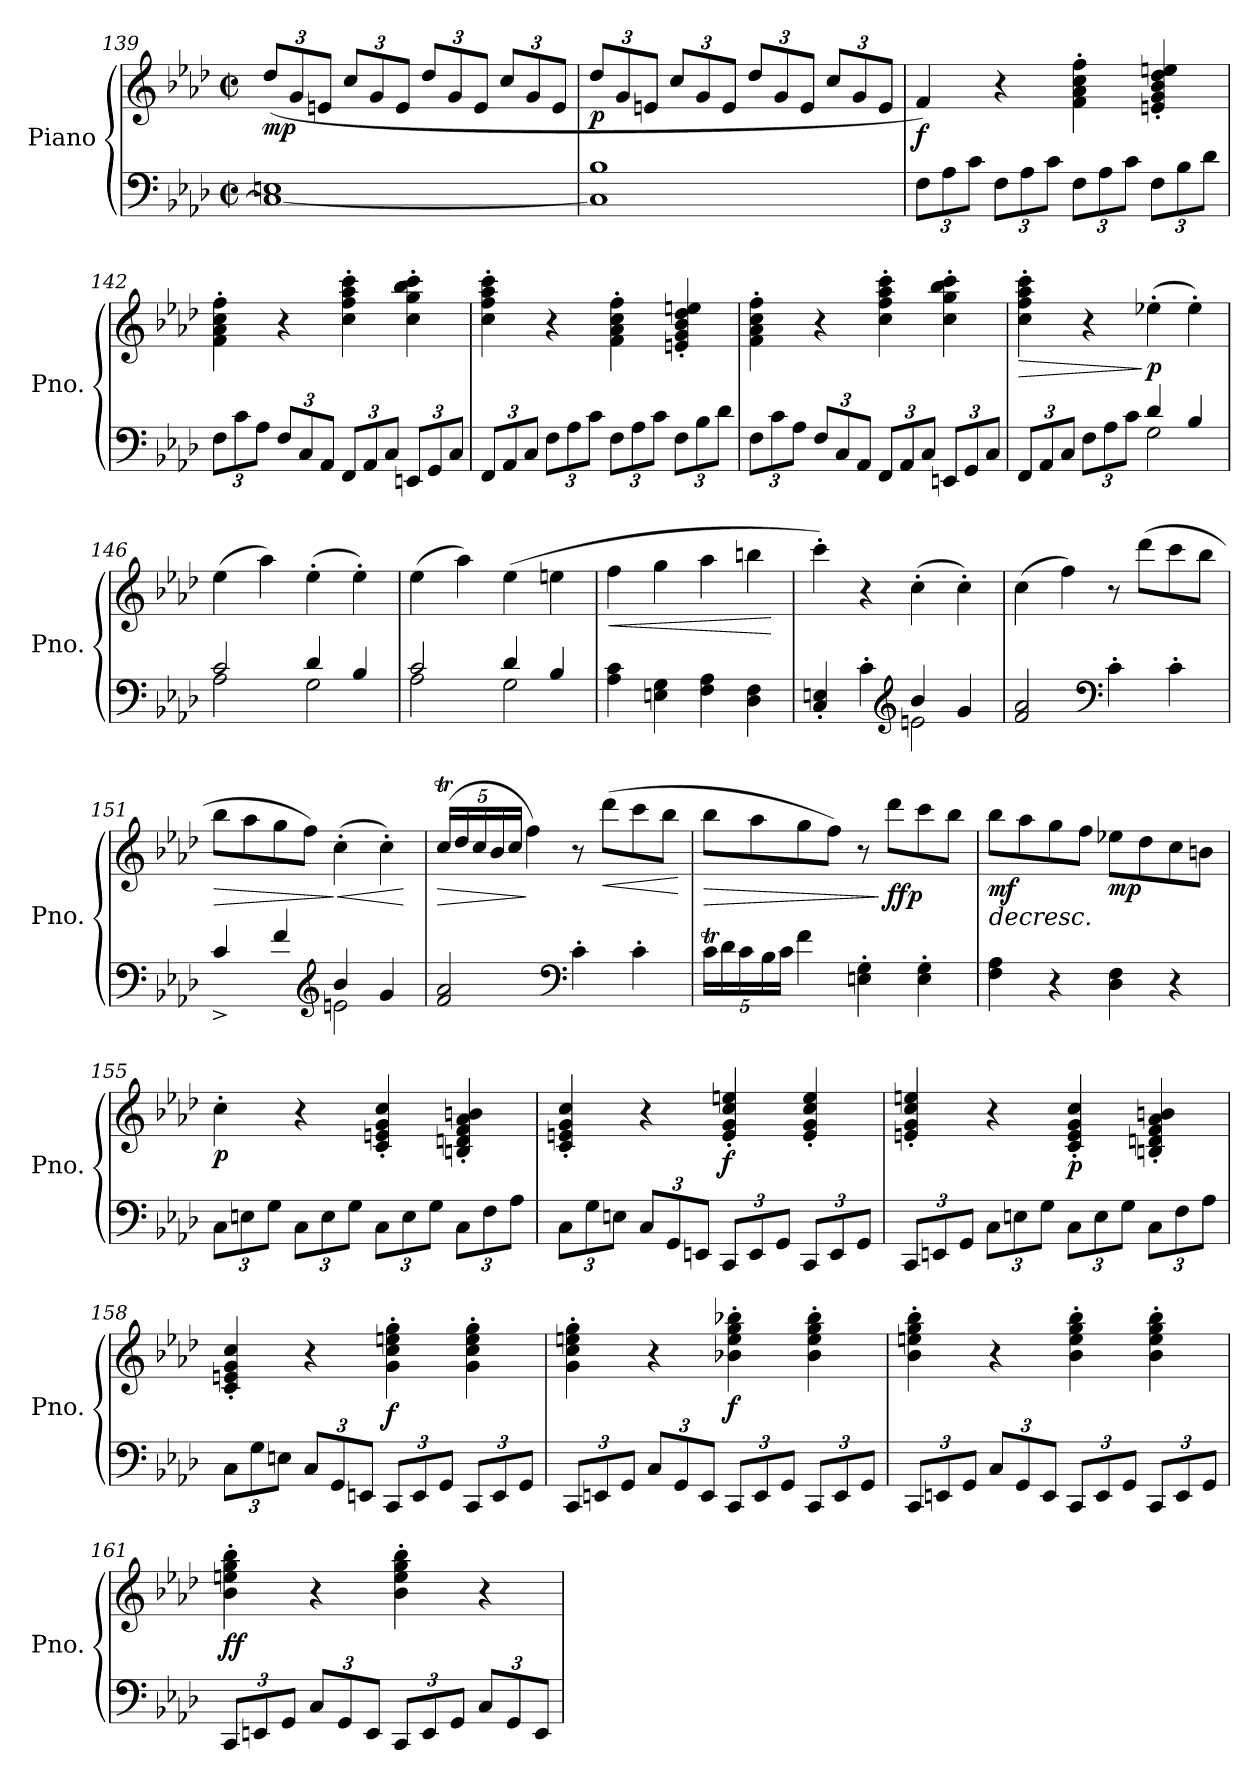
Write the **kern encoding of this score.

**kern	**kern	**dynam
*part1	*part1	*part1
*staff2	*staff1	*staff1/2
*I"Piano	*	*
*I'Pno.	*	*
*clefF4	*clefG2	*
*k[b-e-a-d-]	*k[b-e-a-d-]	*
*M2/2	*M2/2	*
*met(c|)	*met(c|)	*
=139	=139	=139
*^	*	*
*	*	*Xbrackettup	*
!	!	!	!LO:DY:b
1En	1C_	(>12dd-/L	mp
.	.	12g/	.
.	.	12en/J	.
.	.	12cc/L	.
.	.	12g/	.
.	.	12e/J	.
.	.	12dd-/L	.
.	.	12g/	.
.	.	12e/J	.
.	.	12cc/L	.
.	.	12g/	.
.	.	12e/J	.
=140	=140	=140	=140
!	!	!	!LO:DY:b
1B-	1C]	12dd-/L	p
.	.	12g/	.
.	.	12en/J	.
.	.	12cc/L	.
.	.	12g/	.
.	.	12e/J	.
.	.	12dd-/L	.
.	.	12g/	.
.	.	12e/J	.
.	.	12cc/L	.
.	.	12g/	.
.	.	12e/J	.
*v	*v	*	*
!!LO:PB:g=z
=141	=141	=141
*Xbrackettup	*	*
!	!	!LO:DY:b
12F\L	4f/)	f
12A-\	.	.
12c\J	.	.
12F\L	4r	.
12A-\	.	.
12c\J	.	.
12F\L	4f\' 4a-\' 4cc\' 4ff\'	.
12A-\	.	.
12c\J	.	.
12F\L	4en/' 4g/' 4b-/' 4dd-/' 4een/'	.
12B-\	.	.
12d-\J	.	.
=142	=142	=142
12F\L	4f\' 4a-\' 4cc\' 4ff\'	.
12c\	.	.
12A-\J	.	.
12F/L	4r	.
12C/	.	.
12AA-/J	.	.
12FF/L	4cc\' 4ff\' 4aa-\' 4ccc\'	.
12AA-/	.	.
12C/J	.	.
12EEn/L	4cc\' 4gg\' 4bb-\' 4ccc\'	.
12GG/	.	.
12C/J	.	.
=143	=143	=143
12FF/L	4cc\' 4ff\' 4aa-\' 4ccc\'	.
12AA-/	.	.
12C/J	.	.
12F\L	4r	.
12A-\	.	.
12c\J	.	.
12F\L	4f\' 4a-\' 4cc\' 4ff\'	.
12A-\	.	.
12c\J	.	.
12F\L	4en/' 4g/' 4b-/' 4dd-/' 4een/'	.
12B-\	.	.
12d-\J	.	.
!!LO:LB:g=z
=144	=144	=144
12F\L	4f\' 4a-\' 4cc\' 4ff\'	.
12c\	.	.
12A-\J	.	.
12F/L	4r	.
12C/	.	.
12AA-/J	.	.
12FF/L	4cc\' 4ff\' 4aa-\' 4ccc\'	.
12AA-/	.	.
12C/J	.	.
12EEn/L	4cc\' 4gg\' 4bb-\' 4ccc\'	.
12GG/	.	.
12C/J	.	.
=145	=145	=145
*^	*	*
!	!	!	!LO:HP:b
12FF/L	2ryy	4cc\' 4ff\' 4aa-\' 4ccc\'	>
12AA-/	.	.	.
12C/J	.	.	.
12F\L	.	4r	.
12A-\	.	.	.
12c\J	.	.	.
!	!	!	!LO:DY:n=1:b
4d-/	2G\	(>4ee-X'\	] p
4B-/	.	4ee-'\)	.
=146	=146	=146	=146
2c/	2A-\	(>4ee-\	.
.	.	4aa-\)	.
4d-/	2G\	(>4ee-'\	.
4B-/	.	4ee-'\)	.
=147	=147	=147	=147
2c/	2A-\	(>4ee-\	.
.	.	4aa-\)	.
4d-/	2G\	(>4ee-\	.
4B-/	.	4een\	.
*v	*v	*	*
=148	=148	=148
!	!	!LO:HP:b
4A-\ 4c\	4ff\	<
4En\ 4G\	4gg\	.
4F\ 4A-\	4aa-\	.
4D-\ 4F\	4bbn\	.
.	.	[
=149	=149	=149
*^	*	*
4C/' 4En/'	2ryy	4ccc'\)	.
4c'\	.	4r	.
*clefG2	*	*	*
4b-/	2en\	(>4cc'\	.
4g/	.	4cc'\)	.
*v	*v	*	*
!!LO:LB:g=z
=150	=150	=150
2f/ 2a-/	(>4cc\	.
.	4ff\)	.
*clefF4	*	*
4c'\	8r	.
.	(>8ddd-\L	.
4c'\	8ccc\	.
.	8bb-\J	.
=151	=151	=151
*^	*	*
!	!	!	!LO:HP:b
4c^/	2ryy	8bb-\L	>
.	.	8aa-\	.
4f/	.	8gg\	.
.	.	8ff\J)	.
*clefG2	*	*	*
!	!	!	!LO:HP:n=1:b
4b-/	2en\	(>4cc'\	] <
4g/	.	4cc'\)	.
*v	*v	*	*
.	.	[
=152	=152	=152
!	!	!LO:HP:b
2f/ 2a-/	(>20cct/LL	>
.	20dd-/	.
.	20cc/	.
.	20b-/	.
.	20cc/JJ	.
.	4ff\)	]
*clefF4	*	*
4c'\	8r	.
!	!	!LO:HP:b
.	(>8ddd-\L	<
4c'\	8ccc\	.
.	8bb-\J	.
.	.	[
=153	=153	=153
!	!	!LO:HP:b
20ct\LL	8bb-\L	>
20d-\	.	.
20c\	.	.
.	8aa-\	.
20B-\	.	.
20c\JJ	.	.
4f\	8gg\	.
.	8ff\J)	.
4En\' 4G\'	8r	.
!	!	!LO:DY:n=1:b
!	!	!LO:DY:n=2:b
.	8ddd-\L	] f fp
4E\' 4G\'	8ccc\	.
.	8bb-\J	.
!!LO:LB:g=z
=154	=154	=154
!	!	!LO:HP:b
!	!	!LO:DY:n=1:b
4F\ 4A-\	8bb-\L	> mf
.	8aa-\	.
4r	8gg\	.
.	8ff\J	.
!	!	!LO:DY:n=2:b
4D-\ 4F\	8ee-X\L	mp
.	8dd-\	.
4r	8cc\	.
.	8bn\J	.
.	.	]
=155	=155	=155
!	!	!LO:DY:b
12C\L	4cc'\	p
12En\	.	.
12G\J	.	.
12C\L	4r	.
12E\	.	.
12G\J	.	.
12C\L	4c/' 4en/' 4g/' 4cc/'	.
12E\	.	.
12G\J	.	.
12C\L	4Bn/' 4dn/' 4f/' 4a-/' 4bn/'	.
12F\	.	.
12A-\J	.	.
=156	=156	=156
12C\L	4c/' 4en/' 4g/' 4cc/'	.
12G\	.	.
12En\J	.	.
12C/L	4r	.
12GG/	.	.
12EEn/J	.	.
!	!	!LO:DY:b
12CC/L	4e/' 4g/' 4cc/' 4een/'	f
12EE/	.	.
12GG/J	.	.
12CC/L	4e/' 4g/' 4cc/' 4ee/'	.
12EE/	.	.
12GG/J	.	.
!!LO:LB:g=z
=157	=157	=157
12CC/L	4en/' 4g/' 4cc/' 4een/'	.
12EEn/	.	.
12GG/J	.	.
12C\L	4r	.
12En\	.	.
12G\J	.	.
!	!	!LO:DY:b
12C\L	4c/' 4e/' 4g/' 4cc/'	p
12E\	.	.
12G\J	.	.
12C\L	4Bn/' 4dn/' 4f/' 4a-/' 4bn/'	.
12F\	.	.
12A-\J	.	.
=158	=158	=158
12C\L	4c/' 4en/' 4g/' 4cc/'	.
12G\	.	.
12En\J	.	.
12C/L	4r	.
12GG/	.	.
12EEn/J	.	.
!	!	!LO:DY:b
12CC/L	4g\' 4cc\' 4een\' 4gg\'	f
12EE/	.	.
12GG/J	.	.
12CC/L	4g\' 4cc\' 4ee\' 4gg\'	.
12EE/	.	.
12GG/J	.	.
=159	=159	=159
12CC/L	4g\' 4cc\' 4een\' 4gg\'	.
12EEn/	.	.
12GG/J	.	.
12C/L	4r	.
12GG/	.	.
12EE/J	.	.
!	!	!LO:DY:b
12CC/L	4b-X\' 4ee\' 4gg\' 4bb-X\'	f
12EE/	.	.
12GG/J	.	.
12CC/L	4b-\' 4ee\' 4gg\' 4bb-\'	.
12EE/	.	.
12GG/J	.	.
!!LO:PB:g=z
=160	=160	=160
12CC/L	4b-\' 4een\' 4gg\' 4bb-\'	.
12EEn/	.	.
12GG/J	.	.
12C/L	4r	.
12GG/	.	.
12EE/J	.	.
12CC/L	4b-\' 4ee\' 4gg\' 4bb-\'	.
12EE/	.	.
12GG/J	.	.
12CC/L	4b-\' 4ee\' 4gg\' 4bb-\'	.
12EE/	.	.
12GG/J	.	.
=161	=161	=161
!	!	!LO:DY:b
12CC/L	4b-\' 4een\' 4gg\' 4bb-\'	ff
12EEn/	.	.
12GG/J	.	.
12C/L	4r	.
12GG/	.	.
12EE/J	.	.
12CC/L	4b-\' 4ee\' 4gg\' 4bb-\'	.
12EE/	.	.
12GG/J	.	.
12C/L	4r	.
12GG/	.	.
12EE/J	.	.
=	=	=
*-	*-	*-
